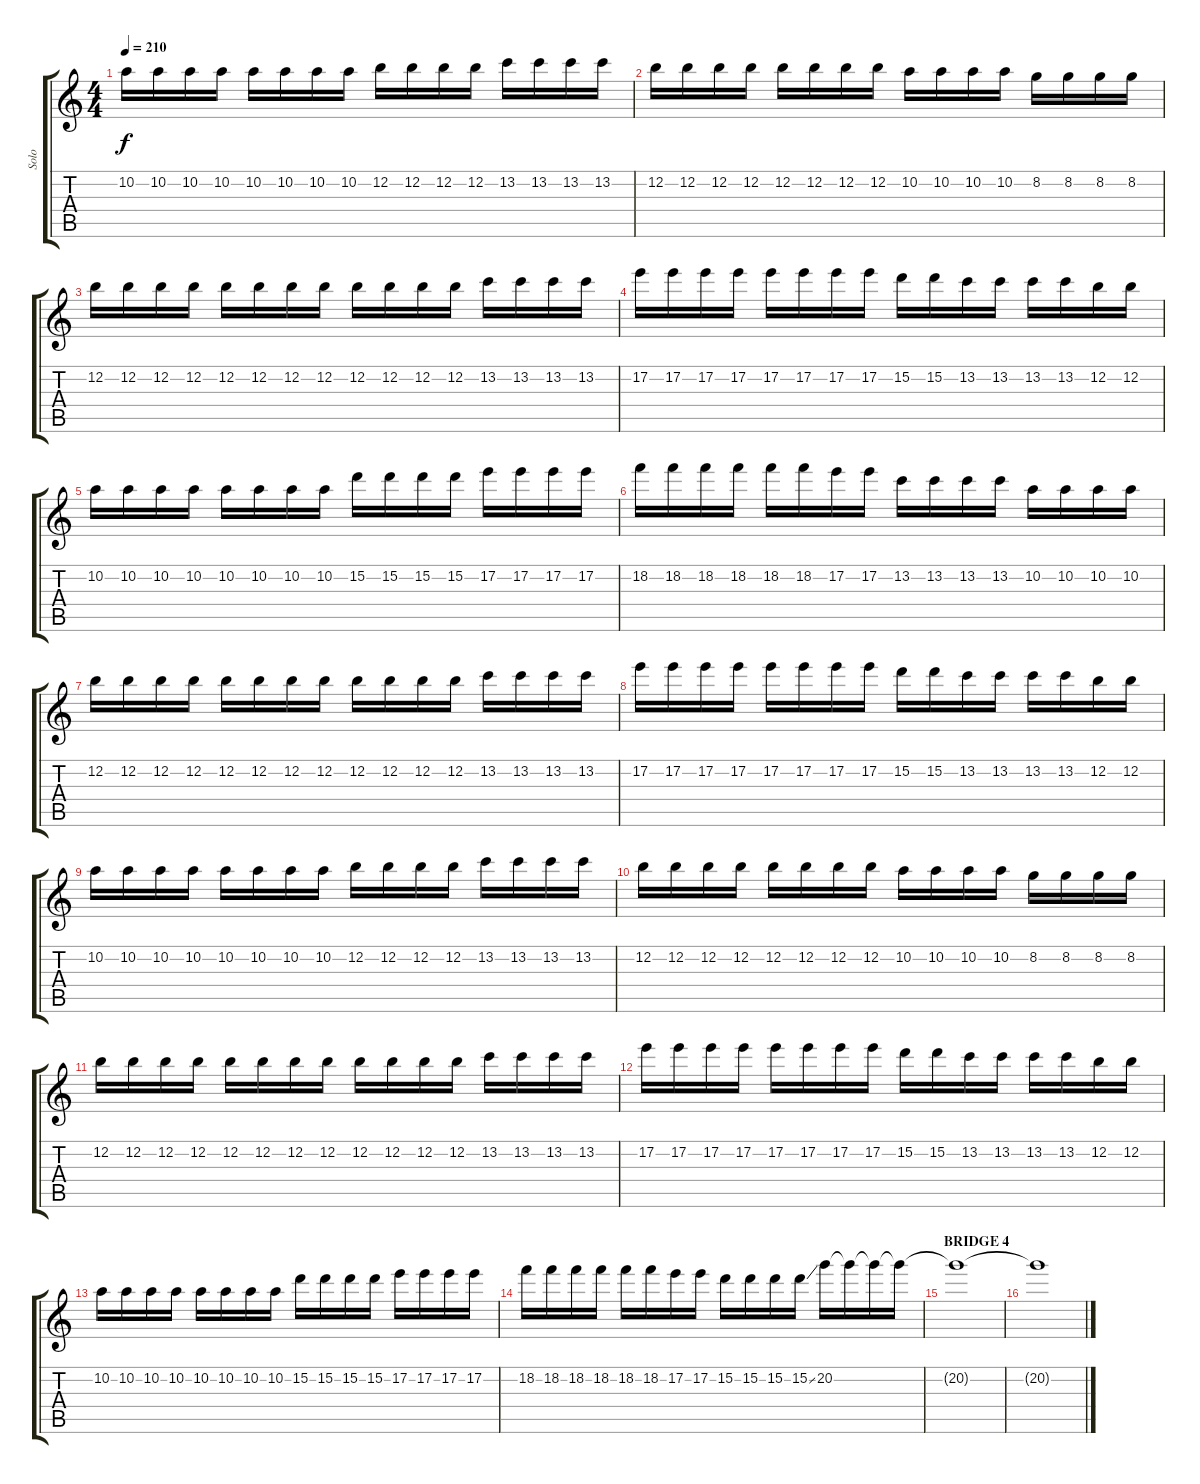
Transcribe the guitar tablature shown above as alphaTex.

\track ("Solo" "Solo") {instrument distortionguitar}
\staff {score tabs}
\tuning (E4 B3 G3 D3 A2 D2) {hide}
\ts (4 4)
\tempo 210
\clef g2
\ks c
10.2.16{dy f} 10.2.16 10.2.16 10.2.16 10.2.16 10.2.16 10.2.16 10.2.16 12.2.16 12.2.16 12.2.16 12.2.16 13.2.16 13.2.16 13.2.16 13.2.16 |
12.2.16 12.2.16 12.2.16 12.2.16 12.2.16 12.2.16 12.2.16 12.2.16 10.2.16 10.2.16 10.2.16 10.2.16 8.2.16 8.2.16 8.2.16 8.2.16 |
12.2.16 12.2.16 12.2.16 12.2.16 12.2.16 12.2.16 12.2.16 12.2.16 12.2.16 12.2.16 12.2.16 12.2.16 13.2.16 13.2.16 13.2.16 13.2.16 |
17.2.16 17.2.16 17.2.16 17.2.16 17.2.16 17.2.16 17.2.16 17.2.16 15.2.16 15.2.16 13.2.16 13.2.16 13.2.16 13.2.16 12.2.16 12.2.16 |
10.2.16 10.2.16 10.2.16 10.2.16 10.2.16 10.2.16 10.2.16 10.2.16 15.2.16 15.2.16 15.2.16 15.2.16 17.2.16 17.2.16 17.2.16 17.2.16 |
18.2.16 18.2.16 18.2.16 18.2.16 18.2.16 18.2.16 17.2.16 17.2.16 13.2.16 13.2.16 13.2.16 13.2.16 10.2.16 10.2.16 10.2.16 10.2.16 |
12.2.16 12.2.16 12.2.16 12.2.16 12.2.16 12.2.16 12.2.16 12.2.16 12.2.16 12.2.16 12.2.16 12.2.16 13.2.16 13.2.16 13.2.16 13.2.16 |
17.2.16 17.2.16 17.2.16 17.2.16 17.2.16 17.2.16 17.2.16 17.2.16 15.2.16 15.2.16 13.2.16 13.2.16 13.2.16 13.2.16 12.2.16 12.2.16 |
10.2.16 10.2.16 10.2.16 10.2.16 10.2.16 10.2.16 10.2.16 10.2.16 12.2.16 12.2.16 12.2.16 12.2.16 13.2.16 13.2.16 13.2.16 13.2.16 |
12.2.16 12.2.16 12.2.16 12.2.16 12.2.16 12.2.16 12.2.16 12.2.16 10.2.16 10.2.16 10.2.16 10.2.16 8.2.16 8.2.16 8.2.16 8.2.16 |
12.2.16 12.2.16 12.2.16 12.2.16 12.2.16 12.2.16 12.2.16 12.2.16 12.2.16 12.2.16 12.2.16 12.2.16 13.2.16 13.2.16 13.2.16 13.2.16 |
17.2.16 17.2.16 17.2.16 17.2.16 17.2.16 17.2.16 17.2.16 17.2.16 15.2.16 15.2.16 13.2.16 13.2.16 13.2.16 13.2.16 12.2.16 12.2.16 |
10.2.16 10.2.16 10.2.16 10.2.16 10.2.16 10.2.16 10.2.16 10.2.16 15.2.16 15.2.16 15.2.16 15.2.16 17.2.16 17.2.16 17.2.16 17.2.16 |
18.2.16 18.2.16 18.2.16 18.2.16 18.2.16 18.2.16 17.2.16 17.2.16 15.2.16 15.2.16 15.2.16 15.2{ss}.16 20.2.16 20.2{t}.16 20.2{t}.16 20.2{t}.16 |
\section ("" "BRIDGE 4")
20.2{t}.1 |
20.2{t}.1{volume 0}
